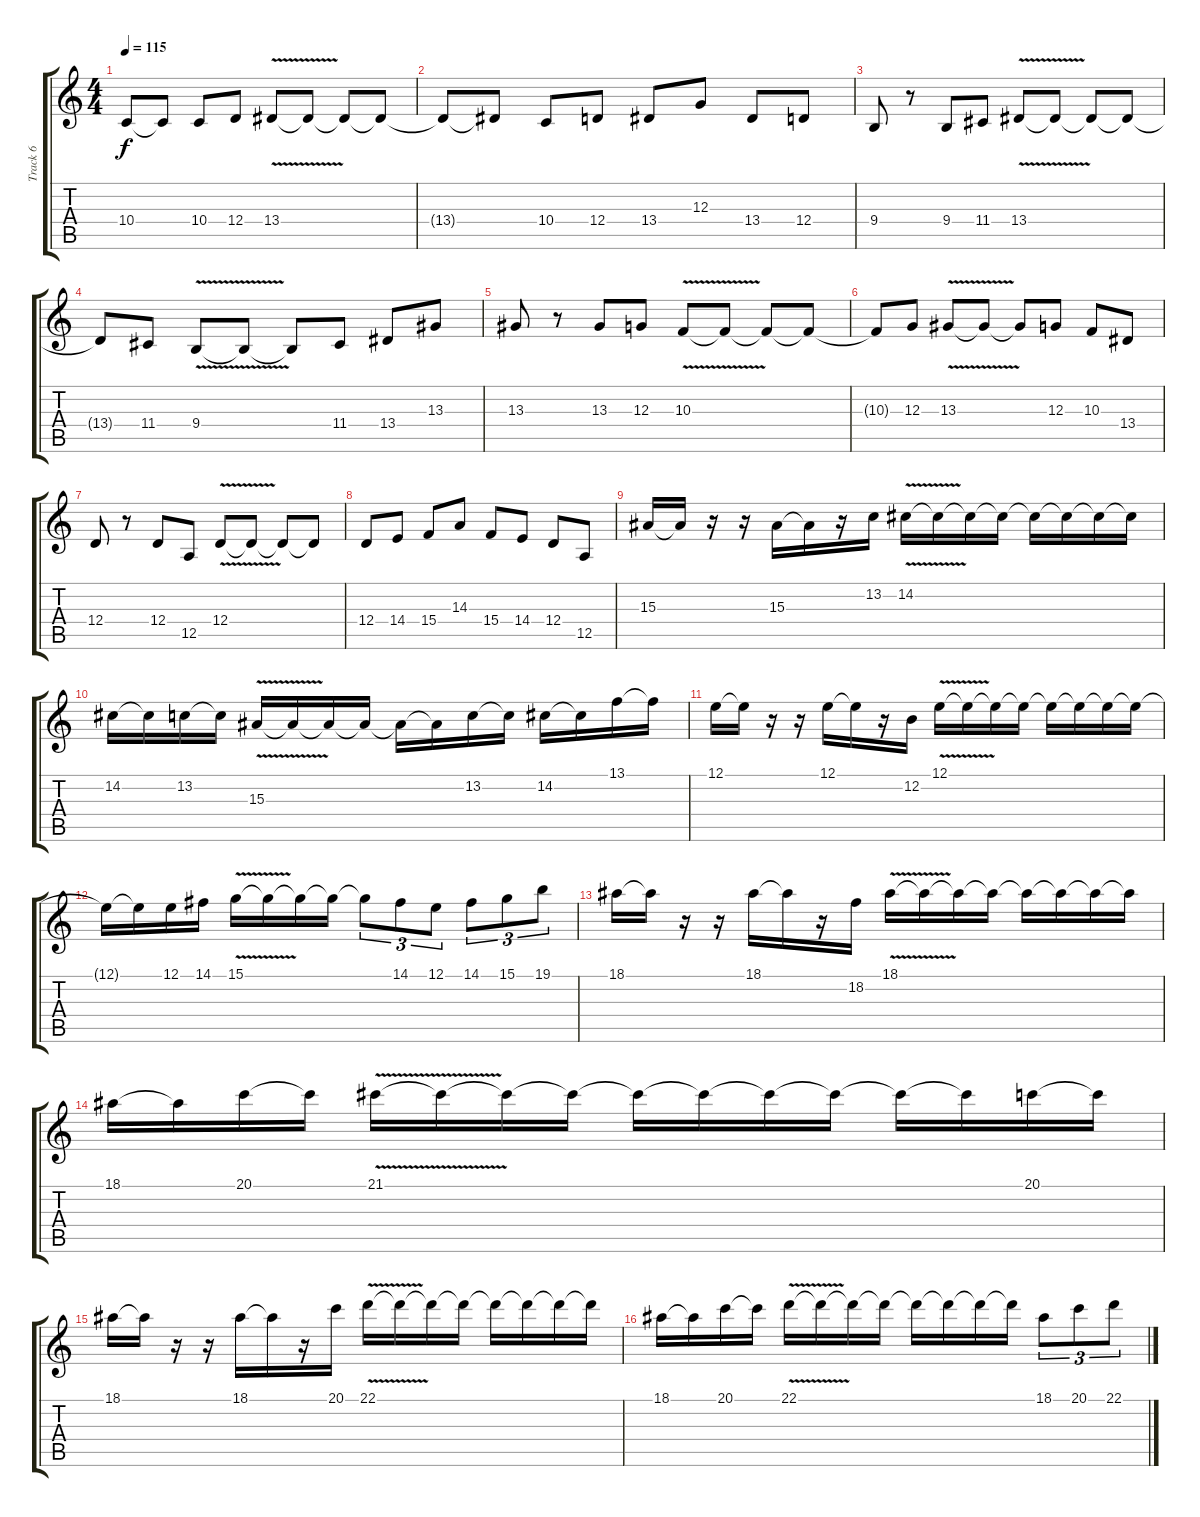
\track ("Track 6" "Track 6") {instrument flute}
\staff {score tabs}
\tuning (E4 B3 G3 D3 A2 E2) {hide}
\ts (4 4)
\tempo 115
\clef g2
\ks c
10.4.8{dy f} 10.4{t}.8 10.4.8 12.4.8 13.4{v}.8 13.4{t}.8 13.4{t}.8 13.4{t}.8 |
13.4{t}.8 13.4{t}.8 10.4.8 12.4.8 13.4.8 12.3.8 13.4.8 12.4.8 |
9.4.8 r.8 9.4.8 11.4.8 13.4{v}.8 13.4{t}.8 13.4{t}.8 13.4{t}.8 |
13.4{t}.8 11.4.8 9.4{v}.8 9.4{t}.8 9.4{t}.8 11.4.8 13.4.8 13.3.8 |
13.3.8 r.8 13.3.8 12.3.8 10.3{v}.8 10.3{t}.8 10.3{t}.8 10.3{t}.8 |
10.3{t}.8 12.3.8 13.3{v}.8 13.3{t}.8 13.3{t}.8 12.3.8 10.3.8 13.4.8 |
12.4.8 r.8 12.4.8 12.5.8 12.4{v}.8 12.4{t}.8 12.4{t}.8 12.4{t}.8 |
12.4.8 14.4.8 15.4.8 14.3.8 15.4.8 14.4.8 12.4.8 12.5.8 |
15.3.16 15.3{t}.16 r.16 r.16 15.3.16 15.3{t}.16 r.16 13.2.16 14.2{v}.16 14.2{t}.16 14.2{t}.16 14.2{t}.16 14.2{t}.16 14.2{t}.16 14.2{t}.16 14.2{t}.16 |
14.2.16 14.2{t}.16 13.2.16 13.2{t}.16 15.3{v}.16 15.3{t}.16 15.3{t}.16 15.3{t}.16 15.3{t}.16 15.3{t}.16 13.2.16 13.2{t}.16 14.2.16 14.2{t}.16 13.1.16 13.1{t}.16 |
12.1.16 12.1{t}.16 r.16 r.16 12.1.16 12.1{t}.16 r.16 12.2.16 12.1{v}.16 12.1{t}.16 12.1{t}.16 12.1{t}.16 12.1{t}.16 12.1{t}.16 12.1{t}.16 12.1{t}.16 |
12.1{t}.16 12.1{t}.16 12.1.16 14.1.16 15.1{v}.16 15.1{t}.16 15.1{t}.16 15.1{t}.16 15.1{t}.8{tu (3 2)} 14.1.8{tu (3 2)} 12.1.8{tu (3 2)} 14.1.8{tu (3 2)} 15.1.8{tu (3 2)} 19.1.8{tu (3 2)} |
18.1.16 18.1{t}.16 r.16 r.16 18.1.16 18.1{t}.16 r.16 18.2.16 18.1{v}.16 18.1{t}.16 18.1{t}.16 18.1{t}.16 18.1{t}.16 18.1{t}.16 18.1{t}.16 18.1{t}.16 |
18.1.16 18.1{t}.16 20.1.16 20.1{t}.16 21.1{v}.16 21.1{t}.16 21.1{t}.16 21.1{t}.16 21.1{t}.16 21.1{t}.16 21.1{t}.16 21.1{t}.16 21.1{t}.16 21.1{t}.16 20.1.16 20.1{t}.16 |
18.1.16 18.1{t}.16 r.16 r.16 18.1.16 18.1{t}.16 r.16 20.1.16 22.1{v}.16 22.1{t}.16 22.1{t}.16 22.1{t}.16 22.1{t}.16 22.1{t}.16 22.1{t}.16 22.1{t}.16 |
18.1.16 18.1{t}.16 20.1.16 20.1{t}.16 22.1{v}.16 22.1{t}.16 22.1{t}.16 22.1{t}.16 22.1{t}.16 22.1{t}.16 22.1{t}.16 22.1{t}.16 18.1.8{tu (3 2)} 20.1.8{tu (3 2)} 22.1.8{tu (3 2)}
